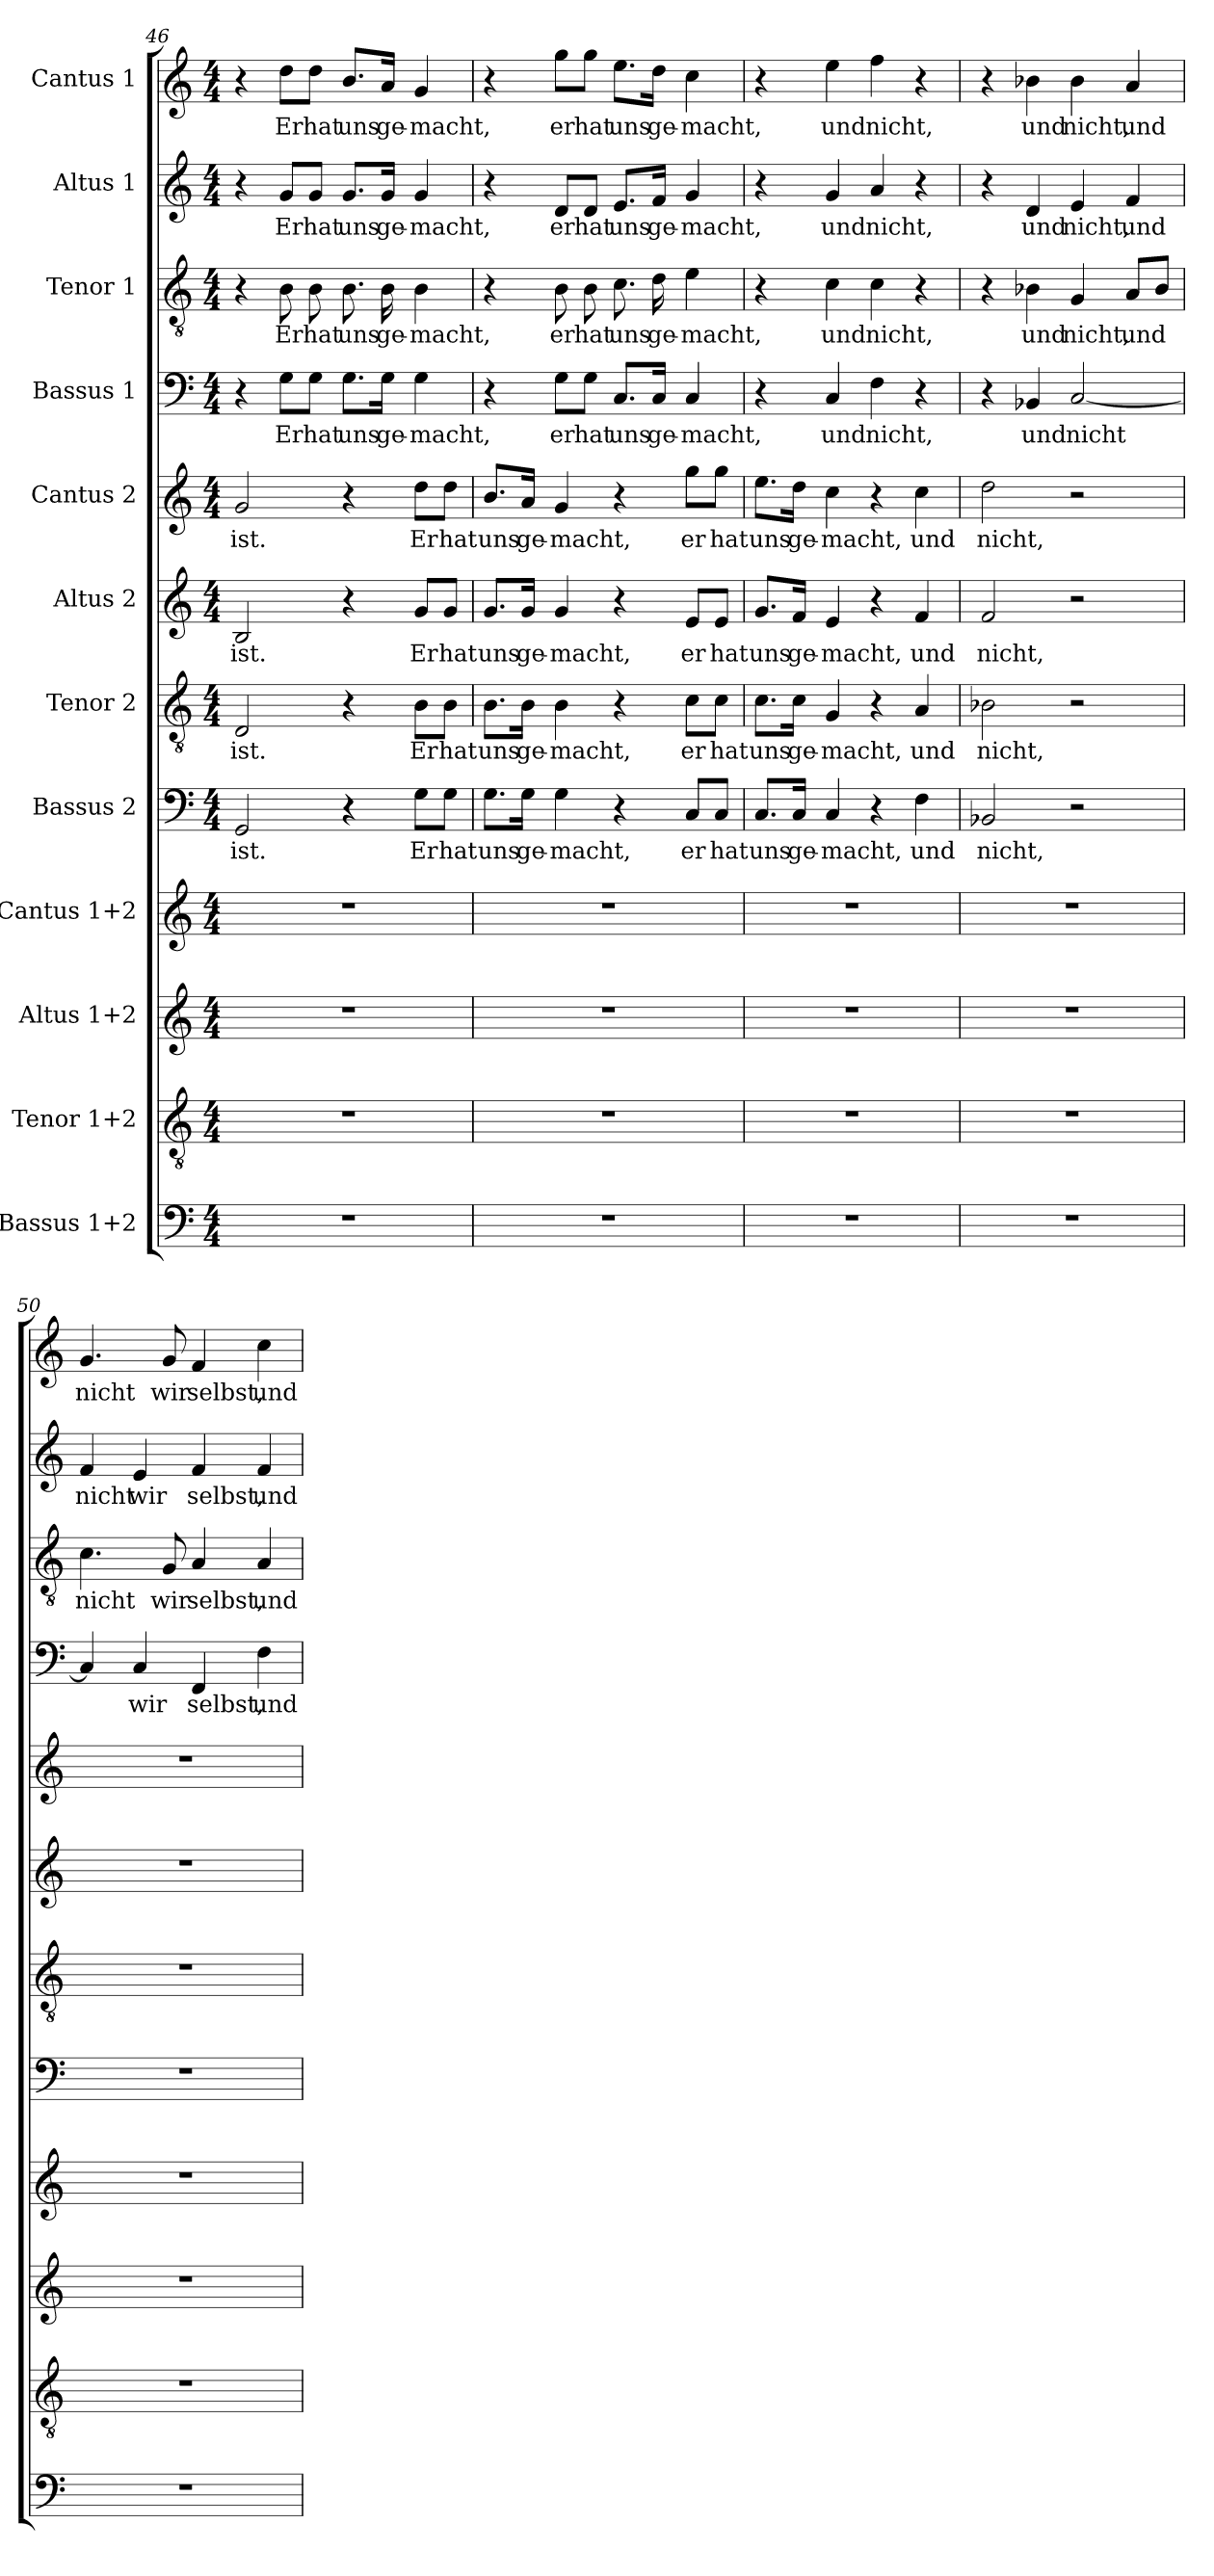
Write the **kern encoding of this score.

**kern	**kern	**kern	**kern	**kern	**text	**kern	**text	**kern	**text	**kern	**text	**kern	**text	**kern	**text	**kern	**text	**kern	**text
*part12	*part11	*part10	*part9	*part8	*part8	*part7	*part7	*part6	*part6	*part5	*part5	*part4	*part4	*part3	*part3	*part2	*part2	*part1	*part1
*staff12	*staff11	*staff10	*staff9	*staff8	*staff8	*staff7	*staff7	*staff6	*staff6	*staff5	*staff5	*staff4	*staff4	*staff3	*staff3	*staff2	*staff2	*staff1	*staff1
*I"Bassus 1+2	*I"Tenor 1+2	*I"Altus 1+2	*I"Cantus 1+2	*I"Bassus 2	*	*I"Tenor  2	*	*I"Altus 2	*	*I"Cantus 2	*	*I"Bassus 1	*	*I"Tenor  1	*	*I"Altus 1	*	*I"Cantus 1	*
*clefF4	*clefGv2	*clefG2	*clefG2	*clefF4	*	*clefGv2	*	*clefG2	*	*clefG2	*	*clefF4	*	*clefGv2	*	*clefG2	*	*clefG2	*
*k[]	*k[]	*k[]	*k[]	*k[]	*	*k[]	*	*k[]	*	*k[]	*	*k[]	*	*k[]	*	*k[]	*	*k[]	*
*M4/4	*M4/4	*M4/4	*M4/4	*M4/4	*	*M4/4	*	*M4/4	*	*M4/4	*	*M4/4	*	*M4/4	*	*M4/4	*	*M4/4	*
=46	=46	=46	=46	=46	=46	=46	=46	=46	=46	=46	=46	=46	=46	=46	=46	=46	=46	=46	=46
1r	1r	1r	1r	2GG/	ist.	2D/	ist.	2B/	ist.	2g/	ist.	4r	.	4r	.	4r	.	4r	.
.	.	.	.	.	.	.	.	.	.	.	.	8G\L	Er	8B\	Er	8g/L	Er	8dd\L	Er
.	.	.	.	.	.	.	.	.	.	.	.	8G\J	hat	8B\	hat	8g/J	hat	8dd\J	hat
.	.	.	.	4r	.	4r	.	4r	.	4r	.	8.G\L	uns	8.B\	uns	8.g/L	uns	8.b/L	uns
.	.	.	.	.	.	.	.	.	.	.	.	16G\Jk	ge-	16B\	ge-	16g/Jk	ge-	16a/Jk	ge-
.	.	.	.	8G\L	Er	8B\L	Er	8g/L	Er	8dd\L	Er	4G\	-macht,	4B\	-macht,	4g/	-macht,	4g/	-macht,
.	.	.	.	8G\J	hat	8B\J	hat	8g/J	hat	8dd\J	hat	.	.	.	.	.	.	.	.
=47	=47	=47	=47	=47	=47	=47	=47	=47	=47	=47	=47	=47	=47	=47	=47	=47	=47	=47	=47
1r	1r	1r	1r	8.G\L	uns	8.B\L	uns	8.g/L	uns	8.b/L	uns	4r	.	4r	.	4r	.	4r	.
.	.	.	.	16G\Jk	ge-	16B\Jk	ge-	16g/Jk	ge-	16a/Jk	ge-	.	.	.	.	.	.	.	.
.	.	.	.	4G\	-macht,	4B\	-macht,	4g/	-macht,	4g/	-macht,	8G\L	er	8B\	er	8d/L	er	8gg\L	er
.	.	.	.	.	.	.	.	.	.	.	.	8G\J	hat	8B\	hat	8d/J	hat	8gg\J	hat
.	.	.	.	4r	.	4r	.	4r	.	4r	.	8.C/L	uns	8.c\	uns	8.e/L	uns	8.ee\L	uns
.	.	.	.	.	.	.	.	.	.	.	.	16C/Jk	ge-	16d\	ge-	16f/Jk	ge-	16dd\Jk	ge-
.	.	.	.	8C/L	er	8c\L	er	8e/L	er	8gg\L	er	4C/	-macht,	4e\	-macht,	4g/	-macht,	4cc\	-macht,
.	.	.	.	8C/J	hat	8c\J	hat	8e/J	hat	8gg\J	hat	.	.	.	.	.	.	.	.
=48	=48	=48	=48	=48	=48	=48	=48	=48	=48	=48	=48	=48	=48	=48	=48	=48	=48	=48	=48
1r	1r	1r	1r	8.C/L	uns	8.c\L	uns	8.g/L	uns	8.ee\L	uns	4r	.	4r	.	4r	.	4r	.
.	.	.	.	16C/Jk	ge-	16c\Jk	ge-	16f/Jk	ge-	16dd\Jk	ge-	.	.	.	.	.	.	.	.
.	.	.	.	4C/	-macht,	4G/	-macht,	4e/	-macht,	4cc\	-macht,	4C/	und	4c\	und	4g/	und	4ee\	und
.	.	.	.	4r	.	4r	.	4r	.	4r	.	4F\	nicht,	4c\	nicht,	4a/	nicht,	4ff\	nicht,
.	.	.	.	4F\	und	4A/	und	4f/	und	4cc\	und	4r	.	4r	.	4r	.	4r	.
!!LO:PB:g=z
=49	=49	=49	=49	=49	=49	=49	=49	=49	=49	=49	=49	=49	=49	=49	=49	=49	=49	=49	=49
1r	1r	1r	1r	2BB-X/	nicht,	2B-X\	nicht,	2f/	nicht,	2dd\	nicht,	4r	.	4r	.	4r	.	4r	.
.	.	.	.	.	.	.	.	.	.	.	.	4BB-X/	und	4B-X\	und	4d/	und	4b-X\	und
.	.	.	.	2r	.	2r	.	2r	.	2r	.	[2C/	nicht	4G/	nicht,	4e/	nicht,	4b-\	nicht,
.	.	.	.	.	.	.	.	.	.	.	.	.	.	8A/L	und	4f/	und	4a/	und
.	.	.	.	.	.	.	.	.	.	.	.	.	.	8B-/J	.	.	.	.	.
=50	=50	=50	=50	=50	=50	=50	=50	=50	=50	=50	=50	=50	=50	=50	=50	=50	=50	=50	=50
1r	1r	1r	1r	1r	.	1r	.	1r	.	1r	.	4C/]	.	4.c\	nicht	4f/	nicht	4.g/	nicht
.	.	.	.	.	.	.	.	.	.	.	.	4C/	wir	.	.	4e/	wir	.	.
.	.	.	.	.	.	.	.	.	.	.	.	.	.	8G/	wir	.	.	8g/	wir
.	.	.	.	.	.	.	.	.	.	.	.	4FF/	selbst,	4A/	selbst,	4f/	selbst,	4f/	selbst,
.	.	.	.	.	.	.	.	.	.	.	.	4F\	und	4A/	und	4f/	und	4cc\	und
=	=	=	=	=	=	=	=	=	=	=	=	=	=	=	=	=	=	=	=
*-	*-	*-	*-	*-	*-	*-	*-	*-	*-	*-	*-	*-	*-	*-	*-	*-	*-	*-	*-
